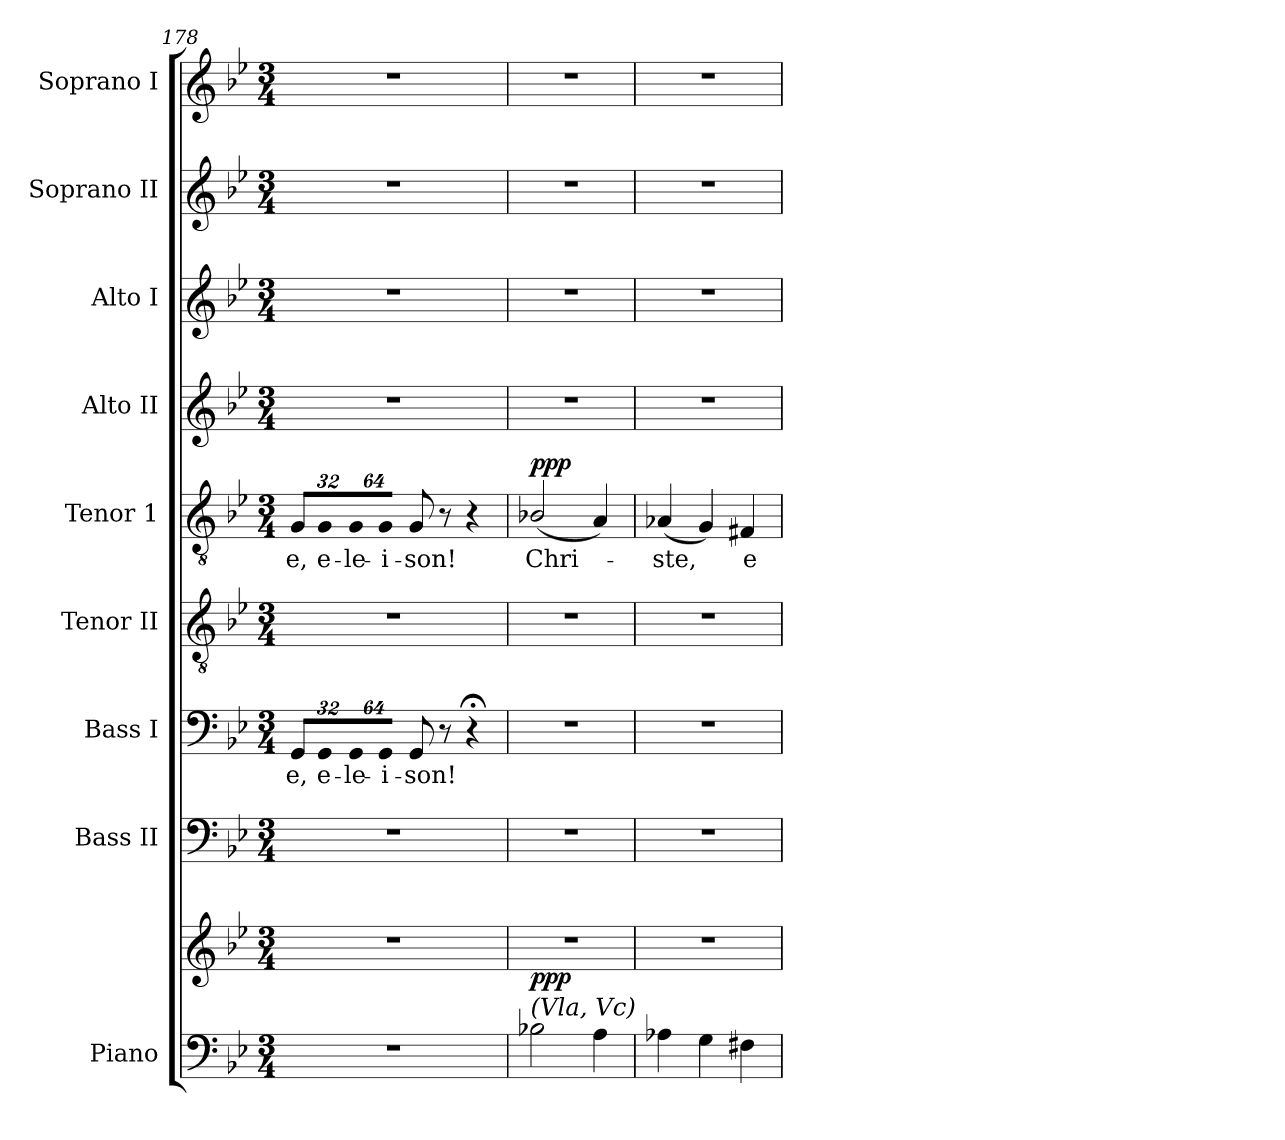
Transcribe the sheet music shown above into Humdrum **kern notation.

**kern	**kern	**dynam	**kern	**kern	**text	**kern	**kern	**text	**dynam	**kern	**kern	**kern	**kern
*part9	*part9	*part9	*part8	*part7	*part7	*part6	*part5	*part5	*part5	*part4	*part3	*part2	*part1
*staff10	*staff9	*staff9/10	*staff8	*staff7	*staff7	*staff6	*staff5	*staff5	*staff5	*staff4	*staff3	*staff2	*staff1
*I"Piano	*	*	*I"Bass II	*I"Bass I	*	*I"Tenor II	*I"Tenor 1	*	*	*I"Alto II	*I"Alto I	*I"Soprano II	*I"Soprano I
*I'Pno.	*	*	*I'B	*I'B	*	*I'T.	*I'T.	*	*	*I'A	*I'A	*I'S	*I'S
*clefF4	*clefG2	*	*clefF4	*clefF4	*	*clefGv2	*clefGv2	*	*	*clefG2	*clefG2	*clefG2	*clefG2
*	*	*	*	*	*	*ITrd7c12	*ITrd7c12	*	*	*	*	*	*
*k[b-e-]	*k[b-e-]	*	*k[b-e-]	*k[b-e-]	*	*k[b-e-]	*k[b-e-]	*	*	*k[b-e-]	*k[b-e-]	*k[b-e-]	*k[b-e-]
*g:	*g:	*	*g:	*g:	*	*g:	*g:	*	*	*g:	*g:	*g:	*g:
*M3/4	*M3/4	*	*M3/4	*M3/4	*	*M3/4	*M3/4	*	*	*M3/4	*M3/4	*M3/4	*M3/4
=178	=178	=178	=178	=178	=178	=178	=178	=178	=178	=178	=178	=178	=178
!LO:N:vis=1	!LO:N:vis=1	!	!LO:N:vis=1	!	!	!	!	!	!	!	!	!	!
!	!	!	!	!	!LO:LY:b:color=#000000	!LO:N:vis=1	!	!	!	!	!	!	!
!	!	!	!	!	!	!	!	!LO:LY:b:color=#000000	!	!LO:N:vis=1	!LO:N:vis=1	!LO:N:vis=1	!LO:N:vis=1
2.r	2.r	.	2.r	8GGi/L	-e,	2.r	8GGi/L	-e,	.	2.r	2.r	2.r	2.r
*	*	*	*	*Xbrackettup	*	*	*	*	*	*	*	*	*
!	!	!	!	!LO:N:vis=16	!	!	!	!	!	!	!	!	!
!	!	!	!	!	!LO:LY:b:color=#000000	!	!	!	!	!	!	!	!
*	*	*	*	*	*	*	*Xbrackettup	*	*	*	*	*	*
!	!	!	!	!	!	!	!LO:N:vis=16	!	!	!	!	!	!
!	!	!	!	!	!	!	!	!LO:LY:b:color=#000000	!	!	!	!	!
.	.	.	.	512%21GGi/L	e-	.	512%21GGi/L	e-	.	.	.	.	.
!	!	!	!	!LO:N:vis=16	!	!	!	!	!	!	!	!	!
!	!	!	!	!	!LO:LY:b:color=#000000	!	!LO:N:vis=16	!	!	!	!	!	!
!	!	!	!	!	!	!	!	!LO:LY:b:color=#000000	!	!	!	!	!
.	.	.	.	1024%43GGi/	-le-	.	1024%43GGi/	-le-	.	.	.	.	.
!	!	!	!	!LO:N:vis=16	!	!	!	!	!	!	!	!	!
!	!	!	!	!	!LO:LY:b:color=#000000	!	!LO:N:vis=16	!	!	!	!	!	!
!	!	!	!	!	!	!	!	!LO:LY:b:color=#000000	!	!	!	!	!
.	.	.	.	1024%43GGi/JJ	-i-	.	1024%43GGi/JJ	-i-	.	.	.	.	.
!	!	!	!	!	!LO:LY:b:color=#000000	!	!	!	!	!	!	!	!
!	!	!	!	!	!	!	!	!LO:LY:b:color=#000000	!	!	!	!	!
.	.	.	.	8GGi/	-son!	.	8GGi/	-son!	.	.	.	.	.
.	.	.	.	8r	.	.	8r	.	.	.	.	.	.
.	.	.	.	4r;	.	.	4r	.	.	.	.	.	.
=179	=179	=179	=179	=179	=179	=179	=179	=179	=179	=179	=179	=179	=179
!	!LO:N:vis=1	!	!LO:N:vis=1	!LO:N:vis=1	!	!LO:N:vis=1	!	!	!	!	!	!	!
!LO:TX:a:i:t=(Vla, Vc)	!	!	!	!	!	!	!	!	!	!	!	!	!
!	!	!	!	!	!	!	!	!LO:LY:b:color=#000000	!	!LO:N:vis=1	!LO:N:vis=1	!LO:N:vis=1	!LO:N:vis=1
2B-Xi\	2.r	ppp	2.r	2.r	.	2.r	(2BB-Xi/	Chri-	ppp	2.r	2.r	2.r	2.r
4Ai\	.	.	.	.	.	.	4AAi/)	.	.	.	.	.	.
=180	=180	=180	=180	=180	=180	=180	=180	=180	=180	=180	=180	=180	=180
!	!LO:N:vis=1	!	!LO:N:vis=1	!LO:N:vis=1	!	!LO:N:vis=1	!	!	!	!	!	!	!
!	!	!	!	!	!	!	!	!LO:LY:b:color=#000000	!	!LO:N:vis=1	!LO:N:vis=1	!LO:N:vis=1	!LO:N:vis=1
4A-Xi\	2.r	.	2.r	2.r	.	2.r	(4AA-Xi/	-ste,	.	2.r	2.r	2.r	2.r
4Gi\	.	.	.	.	.	.	4GGi/)	.	.	.	.	.	.
!	!	!	!	!	!	!	!	!LO:LY:b:color=#000000	!	!	!	!	!
4F#Xi\	.	.	.	.	.	.	4FF#Xi/	e-	.	.	.	.	.
=	=	=	=	=	=	=	=	=	=	=	=	=	=
*-	*-	*-	*-	*-	*-	*-	*-	*-	*-	*-	*-	*-	*-
